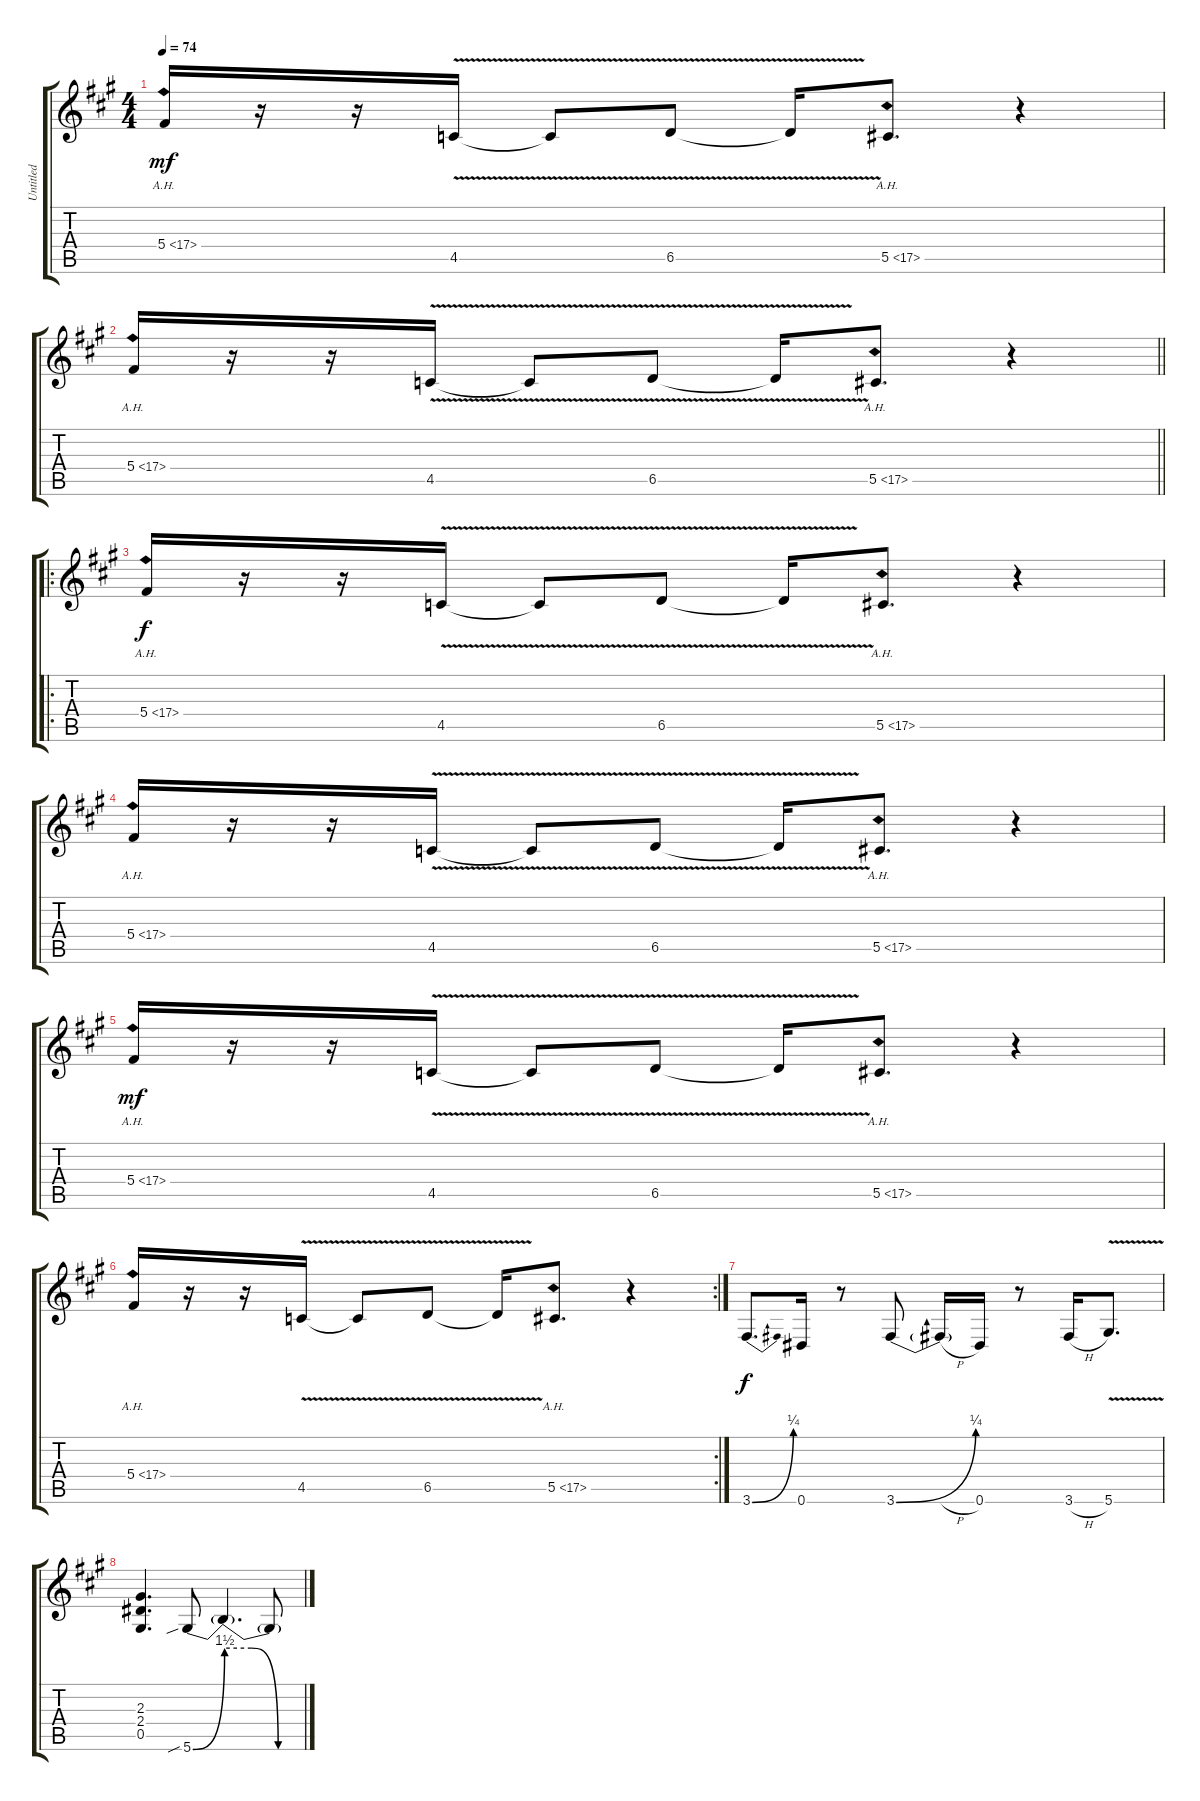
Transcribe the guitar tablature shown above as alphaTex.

\track ("Untitled" "Untitled") {instrument distortionguitar}
\staff {score tabs}
\tuning (Eb4 Bb3 Gb3 Db3 Ab2 Eb2) {hide}
\ts (4 4)
\tempo 74
\clef g2
\ks a
5.4{ah 12}.16{dy mf} r.16 r.16 4.5{v}.16 4.5{v t}.8 6.5{v}.8 6.5{v t}.16 5.5{ah 12}.8{d} r.4 |
\barLineRight lightlight
5.4{ah 12}.16 r.16 r.16 4.5{v}.16 4.5{v t}.8 6.5{v}.8 6.5{v t}.16 5.5{ah 12}.8{d} r.4 |
\ro
5.4{ah 12}.16{dy f} r.16 r.16 4.5{v}.16 4.5{v t}.8 6.5{v}.8 6.5{v t}.16 5.5{ah 12}.8{d} r.4 |
5.4{ah 12}.16 r.16 r.16 4.5{v}.16 4.5{v t}.8 6.5{v}.8 6.5{v t}.16 5.5{ah 12}.8{d} r.4 |
5.4{ah 12}.16{dy mf} r.16 r.16 4.5{v}.16 4.5{v t}.8 6.5{v}.8 6.5{v t}.16 5.5{ah 12}.8{d} r.4 |
\rc 2
5.4{ah 12}.16 r.16 r.16 4.5{v}.16 4.5{v t}.8 6.5{v}.8 6.5{v t}.16 5.5{ah 12}.8{d} r.4 |
3.6{be (bend 0 0 60 1)}.8{d dy f} 0.6.16 r.8 3.6{be (bend 0 0 60 1)}.8 3.6{h t}.16 0.6.16 r.8 3.6{h}.16 5.6{v}.8{d} |
(2.3 2.4 0.5).4{d} 5.6{be (bend 0 0 60 6) sib}.8 5.6{be (custom 0 6 20 6 40 0 60 0) t}.4{d} 5.6{t}.8
